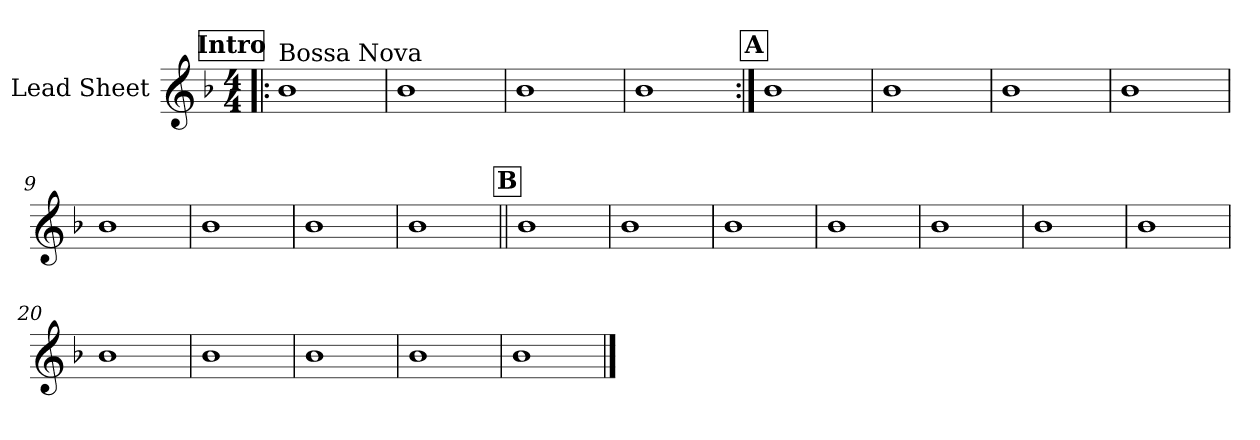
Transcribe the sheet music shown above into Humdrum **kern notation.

**kern
*part1
*staff1
*I"Lead Sheet
*clefG2
*k[b-]
*F:
*M4/4
!!LO:REH:place=s1:a:fs=14:t=Intro
=1!|:
!LO:TX:a:t=Bossa Nova
1b-
=2
1b-
=3
1b-
=4
1b-
!!LO:LB:g=z
!!LO:REH:place=s1:a:fs=14:t=A
=5:|!
1b-
=6
1b-
=7
1b-
=8
1b-
!!LO:LB:g=z
=9
1b-
=10
1b-
=11
1b-
=12
1b-
!!LO:LB:g=z
!!LO:REH:place=s1:a:fs=14:t=B
=13||
1b-
=14
1b-
=15
1b-
=16
1b-
!!LO:LB:g=z
=17
1b-
=18
1b-
=19
1b-
=20
1b-
!!LO:LB:g=z
=21
1b-
=22
1b-
=23
1b-
=24
1b-
==
*-
